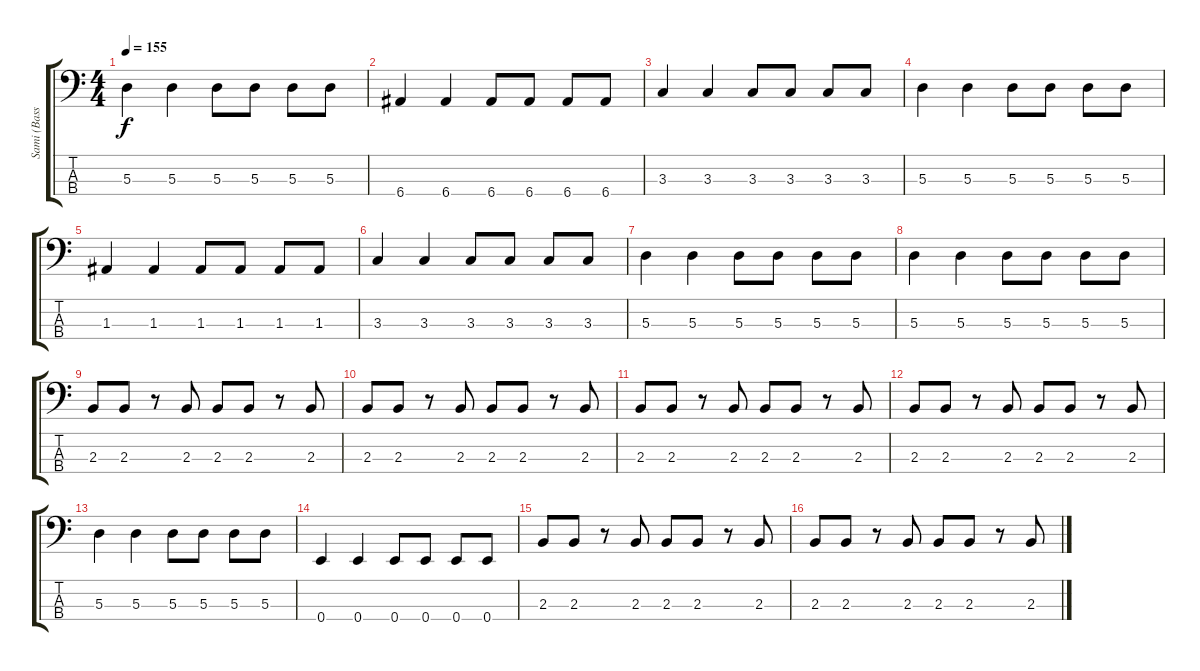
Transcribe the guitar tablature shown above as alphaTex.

\track ("Sami (Bass)" "Sami (Bass") {instrument electricbasspick}
\staff {score tabs}
\tuning (G2 D2 A1 E1) {hide}
\ts (4 4)
\tempo 155
\clef f4
\ks c
5.3.4{dy f} 5.3.4 5.3.8 5.3.8 5.3.8 5.3.8 |
6.4.4 6.4.4 6.4.8 6.4.8 6.4.8 6.4.8 |
3.3.4 3.3.4 3.3.8 3.3.8 3.3.8 3.3.8 |
5.3.4 5.3.4 5.3.8 5.3.8 5.3.8 5.3.8 |
1.3.4 1.3.4 1.3.8 1.3.8 1.3.8 1.3.8 |
3.3.4 3.3.4 3.3.8 3.3.8 3.3.8 3.3.8 |
5.3.4 5.3.4 5.3.8 5.3.8 5.3.8 5.3.8 |
5.3.4 5.3.4 5.3.8 5.3.8 5.3.8 5.3.8 |
2.3.8 2.3.8 r.8 2.3.8 2.3.8 2.3.8 r.8 2.3.8 |
2.3.8 2.3.8 r.8 2.3.8 2.3.8 2.3.8 r.8 2.3.8 |
2.3.8 2.3.8 r.8 2.3.8 2.3.8 2.3.8 r.8 2.3.8 |
2.3.8 2.3.8 r.8 2.3.8 2.3.8 2.3.8 r.8 2.3.8 |
5.3.4 5.3.4 5.3.8 5.3.8 5.3.8 5.3.8 |
0.4.4 0.4.4 0.4.8 0.4.8 0.4.8 0.4.8 |
2.3.8 2.3.8 r.8 2.3.8 2.3.8 2.3.8 r.8 2.3.8 |
2.3.8 2.3.8 r.8 2.3.8 2.3.8 2.3.8 r.8 2.3.8
